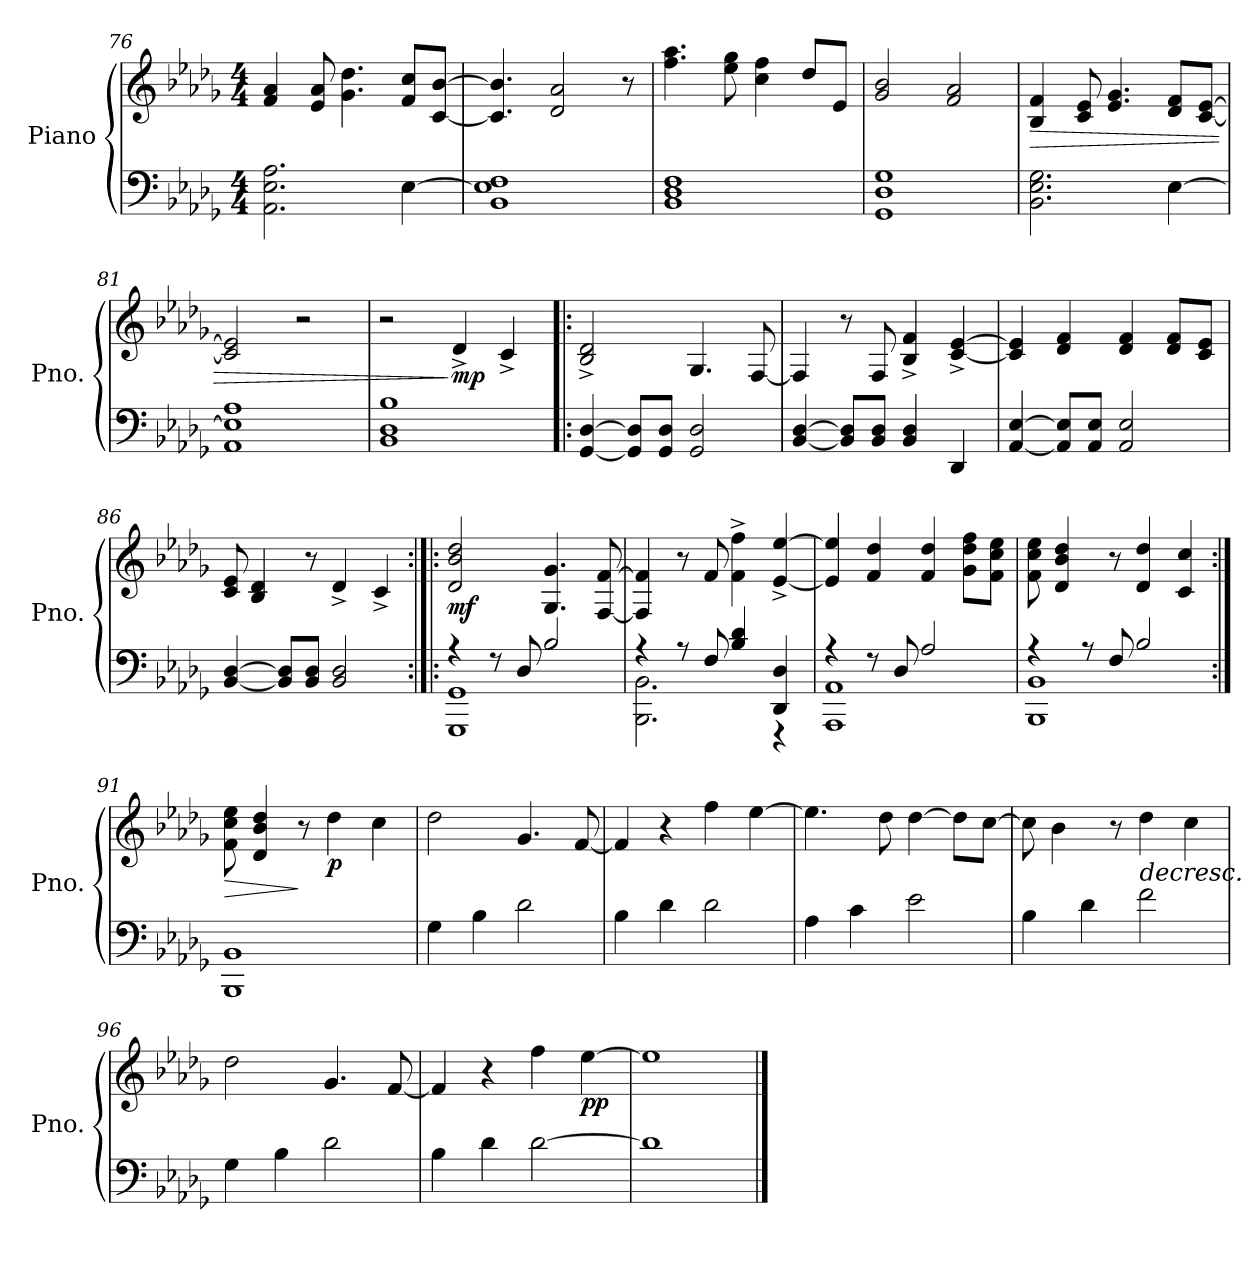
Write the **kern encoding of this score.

**kern	**kern	**dynam
*part1	*part1	*part1
*staff2	*staff1	*staff1/2
*I"Piano	*	*
*I'Pno.	*	*
*clefF4	*clefG2	*
*k[b-e-a-d-g-]	*k[b-e-a-d-g-]	*
*M4/4	*M4/4	*
=76	=76	=76
2.AA-\ 2.E-\ 2.A-\	4f/ 4a-/	.
.	8e-/ 8a-/	.
.	4.g-\ 4.dd-\	.
[4E-\	8f/ 8cc/L	.
.	[8c/ [8b-/J	.
=77	=77	=77
1BB- 1E-] 1F	4.c/] 4.b-/]	.
.	2d-/ 2a-/	.
.	8r	.
=78	=78	=78
1BB- 1D- 1F	4.ff\ 4.aa-\	.
.	8ee-\ 8gg-\	.
.	4cc\ 4ff\	.
.	8dd-/L	.
.	8e-/J	.
!!LO:LB:g=z
=79	=79	=79
1GG- 1D- 1G-	2g-/ 2b-/	.
.	2f/ 2a-/	.
=80	=80	=80
!	!	!LO:HP:b
2.BB-\ 2.E-\ 2.G-\	4B-/ 4f/	>
.	8c/ 8e-/	.
.	4.e-/ 4.g-/	.
[4E-\	8d-/ 8f/L	.
.	[8c/ [8e-/J	.
=81	=81	=81
1AA- 1E-] 1A-	2c/] 2e-/]	.
.	2r	.
=82	=82	=82
1BB- 1D- 1B-	2r	.
!	!	!LO:DY:n=1:b
.	4d-^/	] mp
.	4c^/	.
=83!|:	=83!|:	=83!|:
[4GG-/ [4D-/	2B-/^ 2d-/^	.
8GG-/] 8D-/]L	.	.
8GG-/ 8D-/J	.	.
2GG-/ 2D-/	4.G-/	.
.	[8F/	.
=84	=84	=84
[4BB-/ [4D-/	4F/]	.
8BB-/] 8D-/]L	8r	.
8BB-/ 8D-/J	8F/	.
4BB-/ 4D-/	4B-/^ 4f/^	.
4DD-/	[4c/^ [4e-/^	.
=85	=85	=85
[4AA-/ [4E-/	4c/] 4e-/]	.
8AA-/] 8E-/]L	4d-/ 4f/	.
8AA-/ 8E-/J	.	.
2AA-/ 2E-/	4d-/ 4f/	.
.	8d-/ 8f/L	.
.	8c/ 8e-/J	.
!!LO:LB:g=z
=86	=86	=86
[4BB-/ [4D-/	8c/ 8e-/	.
.	4B-/ 4d-/	.
8BB-/] 8D-/]L	.	.
8BB-/ 8D-/J	8r	.
2BB-/ 2D-/	4d-^/	.
.	4c^/	.
=87:|!|:	=87:|!|:	=87:|!|:
*^	*	*
!	!	!	!LO:DY:b
4r	1GGG- 1GG-	2d-/ 2b-/ 2dd-/	mf
8r	.	.	.
8D-/	.	.	.
2B-/	.	4.G-/ 4.g-/	.
.	.	[8F/ [8f/	.
=88	=88	=88	=88
4r	2.BBB-\ 2.BB-\	4F/] 4f/]	.
8r	.	8r	.
8F/	.	8f/	.
4B-/ 4d-/	.	4f\^ 4ff\^	.
4DD-/ 4D-/	4r	[4e-/^ [4ee-/^	.
=89	=89	=89	=89
4r	1AAA- 1AA-	4e-/] 4ee-/]	.
8r	.	4f/ 4dd-/	.
8D-/	.	.	.
2A-/	.	4f/ 4dd-/	.
.	.	8g-\ 8dd-\ 8ff\L	.
.	.	8f\ 8cc\ 8ee-\J	.
=90	=90	=90	=90
4r	1BBB- 1BB-	8f\ 8cc\ 8ee-\	.
.	.	4d-/ 4b-/ 4dd-/	.
8r	.	.	.
8F/	.	8r	.
2B-/	.	4d-/ 4dd-/	.
.	.	4c/ 4cc/	.
*v	*v	*	*
=91:|!	=91:|!	=91:|!
!	!	!LO:HP:b
1BBB- 1BB-	8f\ 8cc\ 8ee-\	>
.	4d-/ 4b-/ 4dd-/	.
.	8r	]
!	!	!LO:DY:b
.	4dd-\	p
.	4cc\	.
!!LO:PB:g=z
=92	=92	=92
4G-\	2dd-\	.
4B-\	.	.
2d-\	4.g-/	.
.	[8f/	.
=93	=93	=93
4B-\	4f/]	.
4d-\	4r	.
2d-\	4ff\	.
.	[4ee-\	.
=94	=94	=94
4A-\	4.ee-\]	.
4c\	.	.
.	8dd-\	.
2e-\	[4dd-\	.
.	8dd-\L]	.
.	[8cc\J	.
=95	=95	=95
4B-\	8cc\]	.
.	4b-\	.
4d-\	.	.
.	8r	.
!	!	!LO:HP:b
2f\	4dd-\	>
.	4cc\	.
=96	=96	=96
4G-\	2dd-\	.
4B-\	.	.
2d-\	4.g-/	.
.	[8f/	.
=97	=97	=97
4B-\	4f/]	.
4d-\	4r	.
[2d-\	4ff\	.
!	!	!LO:DY:b
.	[4ee-\	pp
=98	=98	=98
1d-]	1ee-]	.
.	.	]
==	==	==
*-	*-	*-
